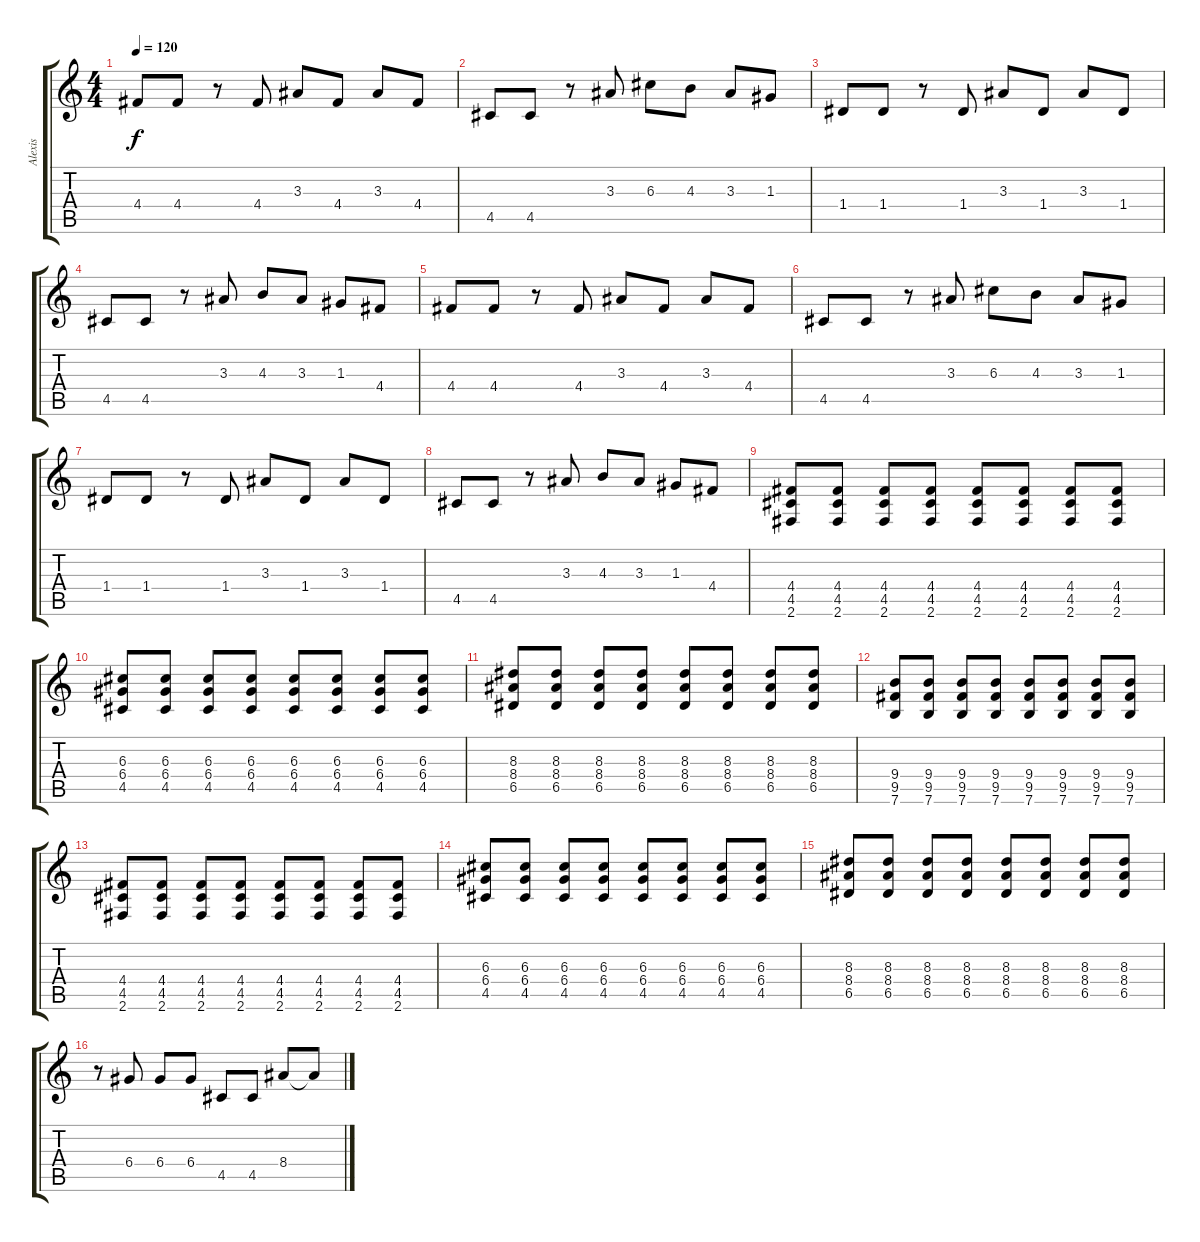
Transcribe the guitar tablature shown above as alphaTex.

\track ("Alexis" "Alexis") {instrument distortionguitar}
\staff {score tabs}
\tuning (E4 B3 G3 D3 A2 E2) {hide}
\ts (4 4)
\tempo 120
\clef g2
\ks c
4.4.8{dy f instrument distortionguitar} 4.4.8 r.8 4.4.8 3.3.8 4.4.8 3.3.8 4.4.8 |
4.5.8 4.5.8 r.8 3.3.8 6.3.8 4.3.8 3.3.8 1.3.8 |
1.4.8 1.4.8 r.8 1.4.8 3.3.8 1.4.8 3.3.8 1.4.8 |
4.5.8 4.5.8 r.8 3.3.8 4.3.8 3.3.8 1.3.8 4.4.8 |
4.4.8 4.4.8 r.8 4.4.8 3.3.8 4.4.8 3.3.8 4.4.8 |
4.5.8 4.5.8 r.8 3.3.8 6.3.8 4.3.8 3.3.8 1.3.8 |
1.4.8 1.4.8 r.8 1.4.8 3.3.8 1.4.8 3.3.8 1.4.8 |
4.5.8 4.5.8 r.8 3.3.8 4.3.8 3.3.8 1.3.8 4.4.8 |
(4.4 4.5 2.6).8 (4.4 4.5 2.6).8 (4.4 4.5 2.6).8 (4.4 4.5 2.6).8 (4.4 4.5 2.6).8 (4.4 4.5 2.6).8 (4.4 4.5 2.6).8 (4.4 4.5 2.6).8 |
(6.3 6.4 4.5).8 (6.3 6.4 4.5).8 (6.3 6.4 4.5).8 (6.3 6.4 4.5).8 (6.3 6.4 4.5).8 (6.3 6.4 4.5).8 (6.3 6.4 4.5).8 (6.3 6.4 4.5).8 |
(8.3 8.4 6.5).8 (8.3 8.4 6.5).8 (8.3 8.4 6.5).8 (8.3 8.4 6.5).8 (8.3 8.4 6.5).8 (8.3 8.4 6.5).8 (8.3 8.4 6.5).8 (8.3 8.4 6.5).8 |
(9.4 9.5 7.6).8 (9.4 9.5 7.6).8 (9.4 9.5 7.6).8 (9.4 9.5 7.6).8 (9.4 9.5 7.6).8 (9.4 9.5 7.6).8 (9.4 9.5 7.6).8 (9.4 9.5 7.6).8 |
(4.4 4.5 2.6).8 (4.4 4.5 2.6).8 (4.4 4.5 2.6).8 (4.4 4.5 2.6).8 (4.4 4.5 2.6).8 (4.4 4.5 2.6).8 (4.4 4.5 2.6).8 (4.4 4.5 2.6).8 |
(6.3 6.4 4.5).8 (6.3 6.4 4.5).8 (6.3 6.4 4.5).8 (6.3 6.4 4.5).8 (6.3 6.4 4.5).8 (6.3 6.4 4.5).8 (6.3 6.4 4.5).8 (6.3 6.4 4.5).8 |
(8.3 8.4 6.5).8 (8.3 8.4 6.5).8 (8.3 8.4 6.5).8 (8.3 8.4 6.5).8 (8.3 8.4 6.5).8 (8.3 8.4 6.5).8 (8.3 8.4 6.5).8 (8.3 8.4 6.5).8 |
r.8 6.4.8 6.4.8 6.4.8 4.5.8 4.5.8 8.4.8 8.4{t}.8
